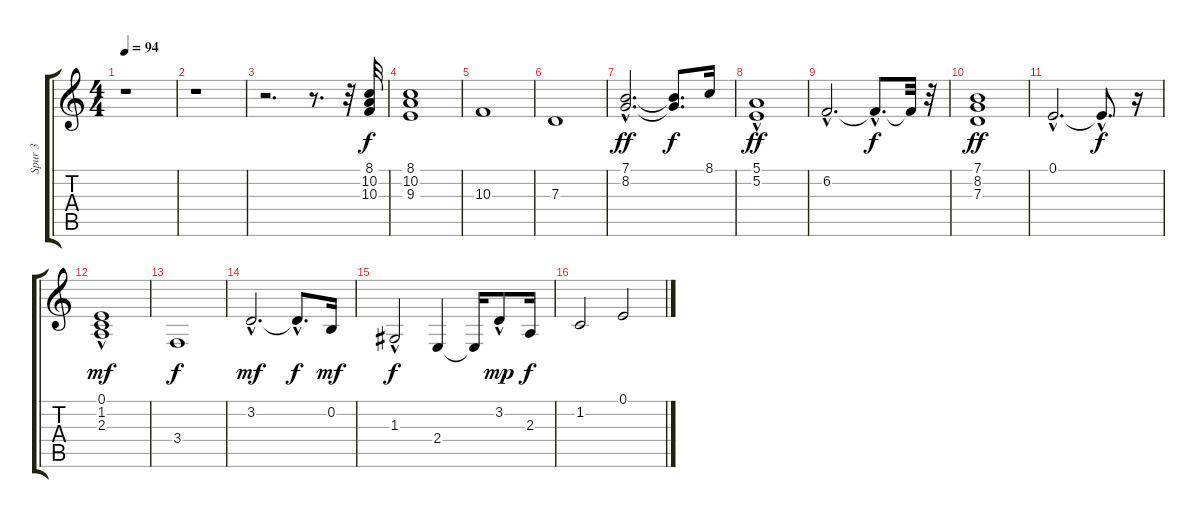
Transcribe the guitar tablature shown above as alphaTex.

\track ("Spur 3" "Spur 3") {instrument acousticgrandpiano}
\staff {score tabs}
\tuning (E4 B3 G3 D3 A2 E2) {hide}
\ts (4 4)
\tempo 94
\clef g2
\ks c
r.1{dy f instrument acousticgrandpiano} |
r.1 |
r.2{d} r.8{d} r.32 (8.1 10.2 10.3).32{balance 4 instrument stringensemble1} |
(8.1 10.2 9.3).1 |
10.3.1 |
7.3.1 |
(7.1{hac} 8.2{hac}).2{d dy ff} (7.1{t} 8.2{t}).8{d dy f} 8.1.16 |
(5.1 5.2{hac}).1{dy ff} |
6.2{hac}.2{d} 6.2{hac t}.8{d dy f} 6.2{t}.32 r.32 |
(7.1 8.2 7.3).1{dy ff} |
0.1{hac}.2{d} 0.1{hac t}.8{d dy f} r.16 |
(0.1{hac} 1.2 2.3).1{dy mf} |
3.4.1{dy f} |
3.2{hac}.2{d dy mf} 3.2{hac t}.8{d dy f} 0.2.16{dy mf} |
1.3{hac}.2{dy f} 2.4.4 2.4{t}.16 3.2{hac}.8{dy mp} 2.3.16{dy f} |
1.2.2 0.1.2
